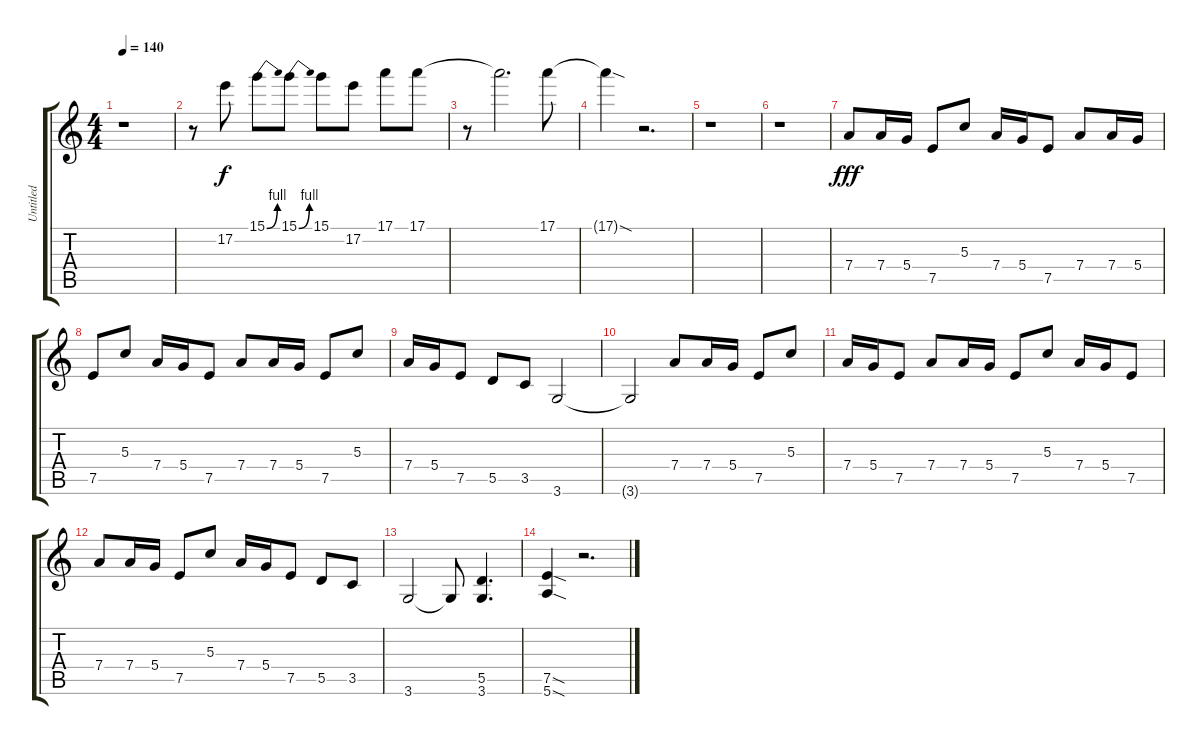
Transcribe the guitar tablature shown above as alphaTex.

\track ("Untitled" "Untitled") {instrument distortionguitar}
\staff {score tabs}
\tuning (E4 B3 G3 D3 A2 E2) {hide}
\ts (4 4)
\tempo 140
\clef g2
\ks c
r.1{dy f} |
r.8 17.2.8 15.1{be (bend 0 0 60 4)}.8 15.1{be (bend 0 0 60 4)}.8 15.1.8 17.2.8 17.1.8 17.1.8 |
r.8 17.1{t}.2{d} 17.1.8 |
17.1{sod t}.4 r.2{d} |
r.1 |
r.1 |
7.4.8{dy fff} 7.4.16 5.4.16 7.5.8 5.3.8 7.4.16 5.4.16 7.5.8 7.4.8 7.4.16 5.4.16 |
7.5.8 5.3.8 7.4.16 5.4.16 7.5.8 7.4.8 7.4.16 5.4.16 7.5.8 5.3.8 |
7.4.16 5.4.16 7.5.8 5.5.8 3.5.8 3.6.2 |
3.6{t}.2 7.4.8 7.4.16 5.4.16 7.5.8 5.3.8 |
7.4.16 5.4.16 7.5.8 7.4.8 7.4.16 5.4.16 7.5.8 5.3.8 7.4.16 5.4.16 7.5.8 |
7.4.8 7.4.16 5.4.16 7.5.8 5.3.8 7.4.16 5.4.16 7.5.8 5.5.8 3.5.8 |
3.6.2 3.6{t}.8 (5.5 3.6).4{d} |
(7.5{sod} 5.6{sod}).4 r.2{d}
